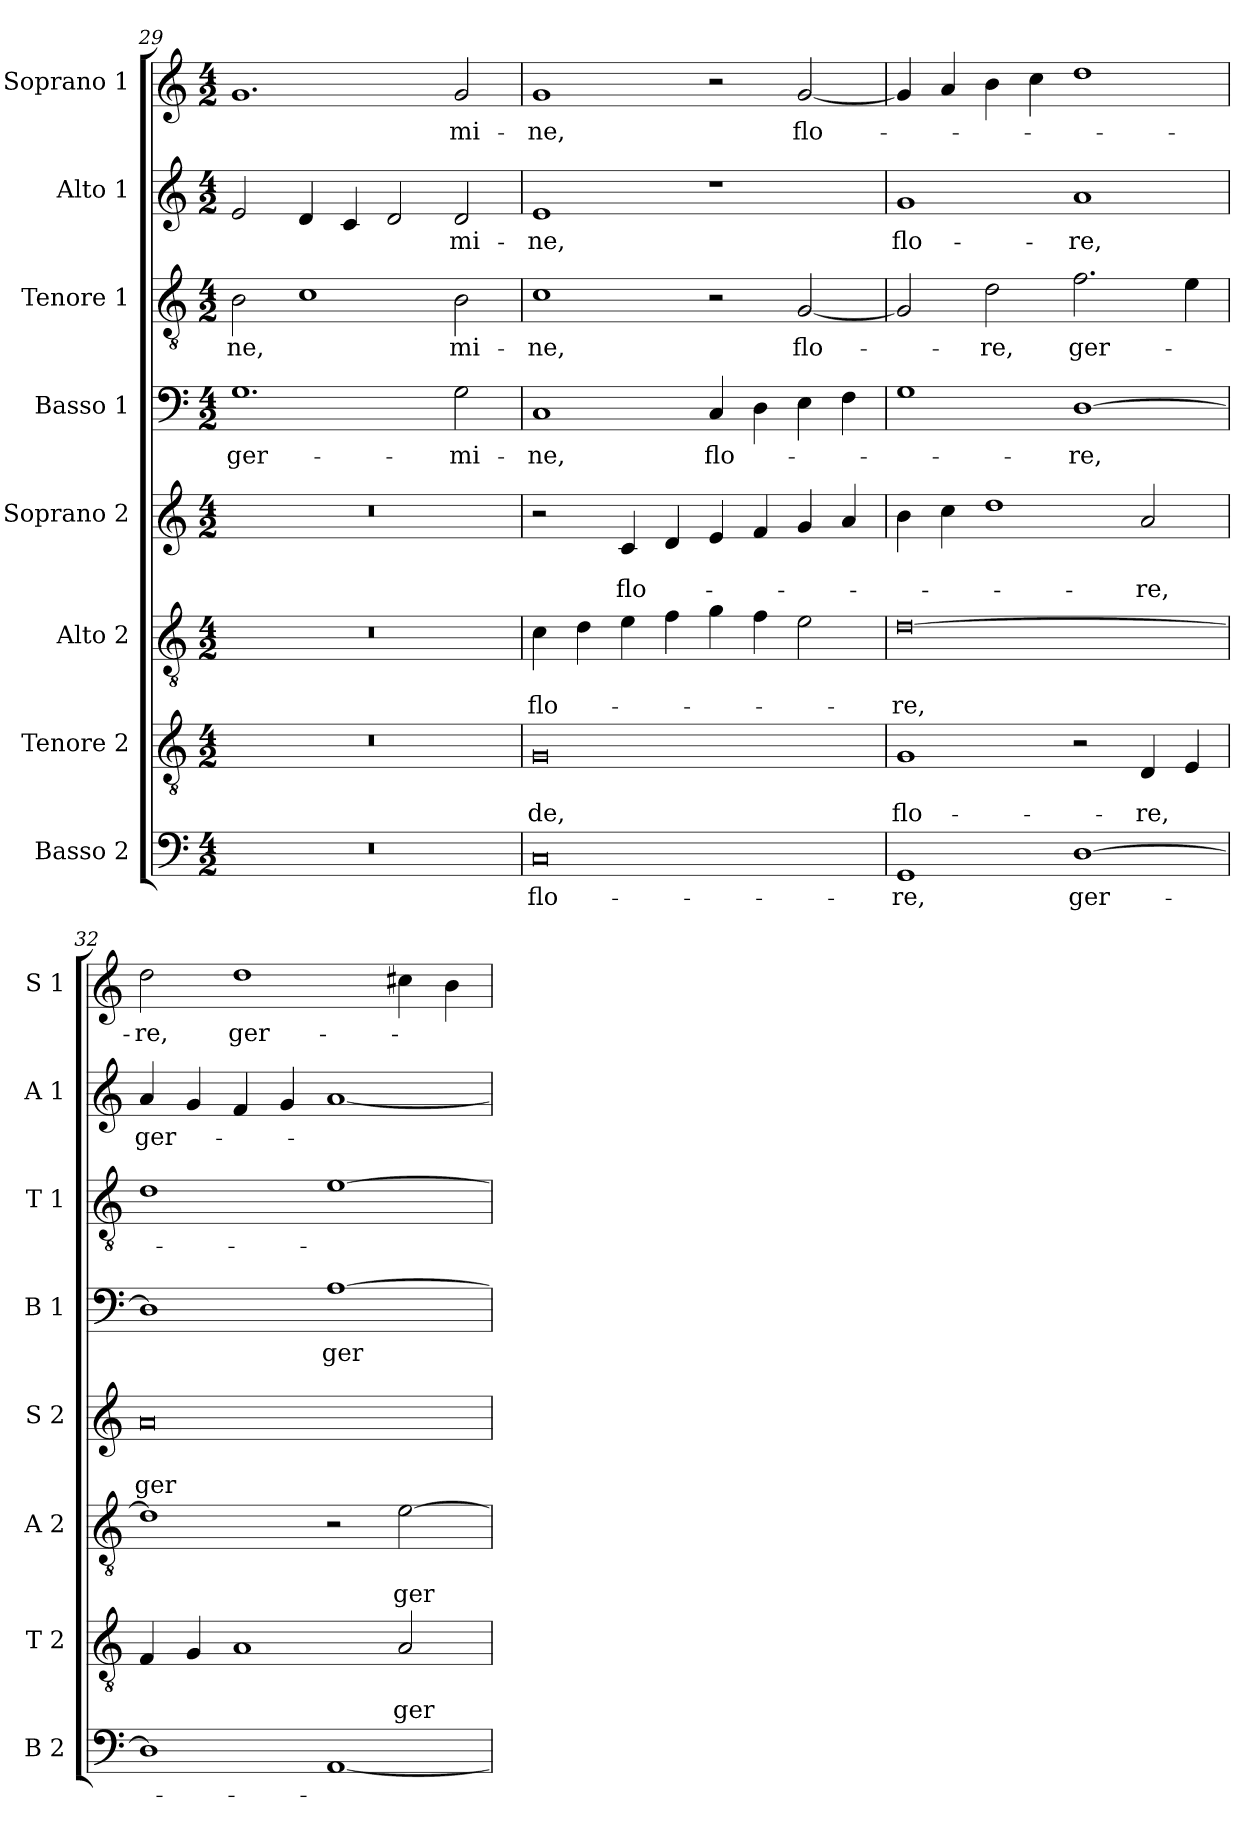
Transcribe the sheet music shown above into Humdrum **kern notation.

**kern	**text	**kern	**text	**text	**kern	**text	**text	**kern	**text	**text	**kern	**text	**kern	**text	**kern	**text	**kern	**text
*part8	*part8	*part7	*part7	*part7	*part6	*part6	*part6	*part5	*part5	*part5	*part4	*part4	*part3	*part3	*part2	*part2	*part1	*part1
*staff8	*staff8	*staff7	*staff7	*staff7	*staff6	*staff6	*staff6	*staff5	*staff5	*staff5	*staff4	*staff4	*staff3	*staff3	*staff2	*staff2	*staff1	*staff1
*I"Basso 2	*	*I"Tenore 2	*	*	*I"Alto 2	*	*	*I"Soprano 2	*	*	*I"Basso 1	*	*I"Tenore 1	*	*I"Alto 1	*	*I"Soprano 1	*
*I'B 2	*	*I'T 2	*	*	*I'A 2	*	*	*I'S 2	*	*	*I'B 1	*	*I'T 1	*	*I'A 1	*	*I'S 1	*
*clefF4	*	*clefGv2	*	*	*clefGv2	*	*	*clefG2	*	*	*clefF4	*	*clefGv2	*	*clefG2	*	*clefG2	*
*k[]	*	*k[]	*	*	*k[]	*	*	*k[]	*	*	*k[]	*	*k[]	*	*k[]	*	*k[]	*
*a:	*	*a:	*	*	*a:	*	*	*a:	*	*	*a:	*	*a:	*	*a:	*	*a:	*
*M4/2	*	*M4/2	*	*	*M4/2	*	*	*M4/2	*	*	*M4/2	*	*M4/2	*	*M4/2	*	*M4/2	*
=29	=29	=29	=29	=29	=29	=29	=29	=29	=29	=29	=29	=29	=29	=29	=29	=29	=29	=29
!	!	!	!	!	!	!	!	!	!	!	!	!LO:LY:b	!	!LO:LY:b	!	!	!	!
0r	.	0r	.	.	0r	.	.	0r	.	.	1.G	ger-	2B\	-ne,	2e/	.	1.g	.
.	.	.	.	.	.	.	.	.	.	.	.	.	1c	.	4d/	.	.	.
.	.	.	.	.	.	.	.	.	.	.	.	.	.	.	4c/	.	.	.
.	.	.	.	.	.	.	.	.	.	.	.	.	.	.	2d/	.	.	.
!	!	!	!	!	!	!	!	!	!	!	!	!LO:LY:b	!	!LO:LY:b	!	!LO:LY:b	!	!LO:LY:b
.	.	.	.	.	.	.	.	.	.	.	2G\	-mi-	2B\	mi-	2d/	-mi-	2g/	-mi-
=30	=30	=30	=30	=30	=30	=30	=30	=30	=30	=30	=30	=30	=30	=30	=30	=30	=30	=30
!	!LO:LY:b	!	!	!LO:LY:b	!	!	!LO:LY:b	!	!	!	!	!LO:LY:b	!	!LO:LY:b	!	!LO:LY:b	!	!LO:LY:b
0C	flo-	0G	.	-de,	4c\	.	flo-	2r	.	.	1C	-ne,	1c	-ne,	1e	-ne,	1g	-ne,
.	.	.	.	.	4d\	.	.	.	.	.	.	.	.	.	.	.	.	.
!	!	!	!	!	!	!	!	!	!	!LO:LY:b	!	!	!	!	!	!	!	!
.	.	.	.	.	4e\	.	.	4c/	.	flo-	.	.	.	.	.	.	.	.
.	.	.	.	.	4f\	.	.	4d/	.	.	.	.	.	.	.	.	.	.
!	!	!	!	!	!	!	!	!	!	!	!	!LO:LY:b	!	!	!	!	!	!
.	.	.	.	.	4g\	.	.	4e/	.	.	4C/	flo-	2r	.	1r	.	2r	.
.	.	.	.	.	4f\	.	.	4f/	.	.	4D\	.	.	.	.	.	.	.
!	!	!	!	!	!	!	!	!	!	!	!	!	!	!LO:LY:b	!	!	!	!LO:LY:b
.	.	.	.	.	2e\	.	.	4g/	.	.	4E\	.	[2G/	flo-	.	.	[2g/	flo-
.	.	.	.	.	.	.	.	4a/	.	.	4F\	.	.	.	.	.	.	.
=31	=31	=31	=31	=31	=31	=31	=31	=31	=31	=31	=31	=31	=31	=31	=31	=31	=31	=31
!	!LO:LY:b	!	!	!LO:LY:b	!	!	!LO:LY:b	!	!	!	!	!	!	!	!	!LO:LY:b	!	!
1GG	-re,	1G	.	flo-	[0d	.	-re,	4b\	.	.	1G	.	2G/]	.	1g	flo-	4g/]	.
.	.	.	.	.	.	.	.	4cc\	.	.	.	.	.	.	.	.	4a/	.
!	!	!	!	!	!	!	!	!	!	!	!	!	!	!LO:LY:b	!	!	!	!
.	.	.	.	.	.	.	.	1dd	.	.	.	.	2d\	-re,	.	.	4b\	.
.	.	.	.	.	.	.	.	.	.	.	.	.	.	.	.	.	4cc\	.
!	!LO:LY:b	!	!	!	!	!	!	!	!	!	!	!LO:LY:b	!	!LO:LY:b	!	!LO:LY:b	!	!
[1D	ger-	2r	.	.	.	.	.	.	.	.	[1D	-re,	2.f\	ger-	1a	-re,	1dd	.
!	!	!	!	!LO:LY:b	!	!	!	!	!	!LO:LY:b	!	!	!	!	!	!	!	!
.	.	4D/	.	-re,	.	.	.	2a/	.	-re,	.	.	.	.	.	.	.	.
.	.	4E/	.	.	.	.	.	.	.	.	.	.	4e\	.	.	.	.	.
=32	=32	=32	=32	=32	=32	=32	=32	=32	=32	=32	=32	=32	=32	=32	=32	=32	=32	=32
!	!	!	!	!	!	!	!	!	!	!LO:LY:b	!	!	!	!	!	!LO:LY:b	!	!LO:LY:b
1D]	.	4F/	.	.	1d]	.	.	0a	.	ger-	1D]	.	1d	.	4a/	ger-	2dd\	-re,
.	.	4G/	.	.	.	.	.	.	.	.	.	.	.	.	4g/	.	.	.
!	!	!	!	!	!	!	!	!	!	!	!	!	!	!	!	!	!	!LO:LY:b
.	.	1A	.	.	.	.	.	.	.	.	.	.	.	.	4f/	.	1dd	ger-
.	.	.	.	.	.	.	.	.	.	.	.	.	.	.	4g/	.	.	.
!	!	!	!	!	!	!	!	!	!	!	!	!LO:LY:b	!	!	!	!	!	!
[1AA	.	.	.	.	2r	.	.	.	.	.	[1A	ger-	[1e	.	[1a	.	.	.
!	!	!	!	!LO:LY:b	!	!	!LO:LY:b	!	!	!	!	!	!	!	!	!	!	!
.	.	2A/	.	ger-	[2e\	.	ger-	.	.	.	.	.	.	.	.	.	4cc#X\	.
.	.	.	.	.	.	.	.	.	.	.	.	.	.	.	.	.	4b\	.
=	=	=	=	=	=	=	=	=	=	=	=	=	=	=	=	=	=	=
*-	*-	*-	*-	*-	*-	*-	*-	*-	*-	*-	*-	*-	*-	*-	*-	*-	*-	*-
